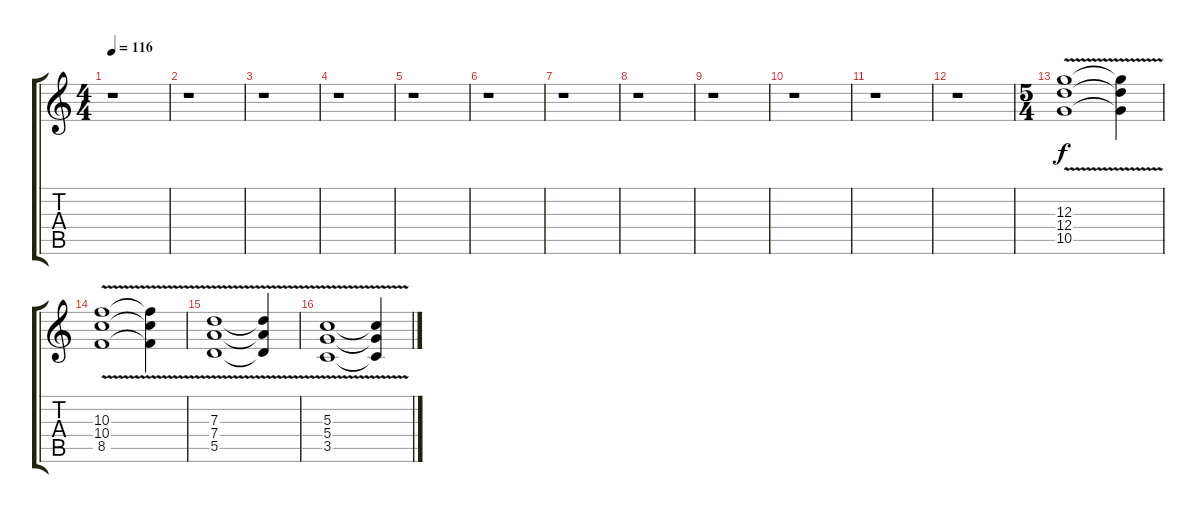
\track "" {instrument overdrivenguitar}
\staff {score tabs}
\tuning (E4 B3 G3 D3 A2 E2) {hide}
\ts (4 4)
\tempo 116
\clef g2
\ks c
r.1{dy f} |
r.1 |
r.1 |
r.1 |
r.1 |
r.1 |
r.1 |
r.1 |
r.1 |
r.1 |
r.1 |
r.1 |
\ts (5 4)
(12.3{v} 12.4 10.5).1 (12.3{t} 12.4{t} 10.5{t}).4 |
(10.3{v} 10.4 8.5).1 (10.3{t} 10.4{t} 8.5{t}).4 |
(7.3{v} 7.4 5.5).1 (7.3{t} 7.4{t} 5.5{t}).4 |
(5.3{v} 5.4 3.5).1 (5.3{t} 5.4{t} 3.5{t}).4
